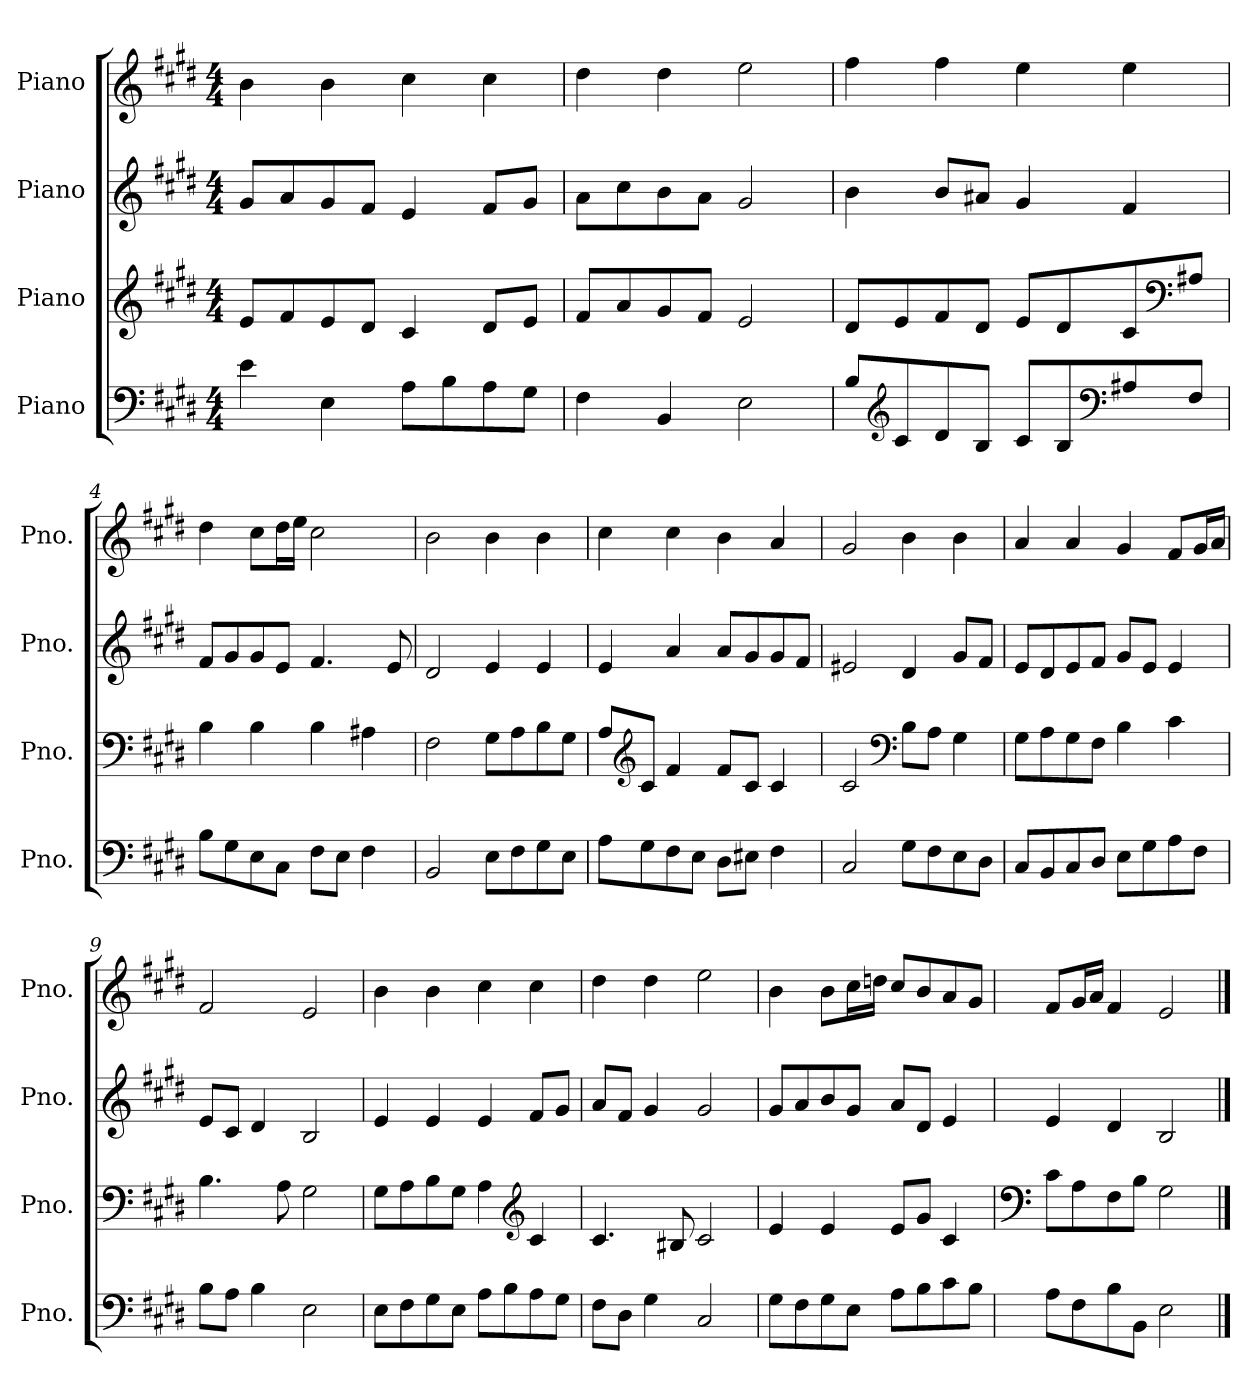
**kern	**kern	**kern	**kern
*part4	*part3	*part2	*part1
*staff4	*staff3	*staff2	*staff1
*I"Piano	*I"Piano	*I"Piano	*I"Piano
*I'Pno.	*I'Pno.	*I'Pno.	*I'Pno.
*clefF4	*clefG2	*clefG2	*clefG2
*k[f#c#g#d#]	*k[f#c#g#d#]	*k[f#c#g#d#]	*k[f#c#g#d#]
*M4/4	*M4/4	*M4/4	*M4/4
*MM96	*MM96	*MM96	*MM96
=1	=1	=1	=1
4e\	8e/L	8g#/L	4b\
.	8f#/	8a/	.
4E\	8e/	8g#/	4b\
.	8d#/J	8f#/J	.
8A\L	4c#/	4e/	4cc#\
8B\	.	.	.
8A\	8d#/L	8f#/L	4cc#\
8G#\J	8e/J	8g#/J	.
=2	=2	=2	=2
4F#\	8f#/L	8a\L	4dd#\
.	8a/	8cc#\	.
4BB/	8g#/	8b\	4dd#\
.	8f#/J	8a\J	.
2E\	2e/	2g#/	2ee\
=3	=3	=3	=3
8B/L	8d#/L	4b\	4ff#\
*clefG2	*	*	*
8c#/	8e/	.	.
8d#/	8f#/	8b/L	4ff#\
8B/J	8d#/J	8a#X/J	.
8c#/L	8e/L	4g#/	4ee\
8B/	8d#/	.	.
*clefF4	*	*	*
8A#X/	8c#/	4f#/	4ee\
*	*clefF4	*	*
8F#/J	8A#X/J	.	.
=4	=4	=4	=4
8B\L	4B\	8f#/L	4dd#\
8G#\	.	8g#/	.
8E\	4B\	8g#/	8cc#\L
8C#\J	.	8e/J	16dd#\L
.	.	.	16ee\JJ
8F#\L	4B\	4.f#/	2cc#\
8E\J	.	.	.
4F#\	4A#X\	.	.
.	.	8e/	.
!!LO:LB:g=z
=5	=5	=5	=5
2BB/	2F#\	2d#/	2b\
8E\L	8G#\L	4e/	4b\
8F#\	8A\	.	.
8G#\	8B\	4e/	4b\
8E\J	8G#\J	.	.
=6	=6	=6	=6
8A\L	8A/L	4e/	4cc#\
*	*clefG2	*	*
8G#\	8c#/J	.	.
8F#\	4f#/	4a/	4cc#\
8E\J	.	.	.
8D#\L	8f#/L	8a/L	4b\
8E#X\J	8c#/J	8g#/	.
4F#\	4c#/	8g#/	4a/
.	.	8f#/J	.
=7	=7	=7	=7
2C#/	2c#/	2e#X/	2g#/
*	*clefF4	*	*
8G#\L	8B\L	4d#/	4b\
8F#\	8A\J	.	.
8E\	4G#\	8g#/L	4b\
8D#\J	.	8f#/J	.
=8	=8	=8	=8
8C#/L	8G#\L	8e/L	4a/
8BB/	8A\	8d#/	.
8C#/	8G#\	8e/	4a/
8D#/J	8F#\J	8f#/J	.
8E\L	4B\	8g#/L	4g#/
8G#\	.	8e/J	.
8A\	4c#\	4e/	8f#/L
8F#\J	.	.	16g#/L
.	.	.	16a/JJ
=9	=9	=9	=9
8B\L	4.B\	8e/L	2f#/
8A\J	.	8c#/J	.
4B\	.	4d#/	.
.	8A\	.	.
2E\	2G#\	2B/	2e/
!!LO:LB:g=z
=10	=10	=10	=10
8E\L	8G#\L	4e/	4b\
8F#\	8A\	.	.
8G#\	8B\	4e/	4b\
8E\J	8G#\J	.	.
8A\L	4A\	4e/	4cc#\
8B\	.	.	.
*	*clefG2	*	*
8A\	4c#/	8f#/L	4cc#\
8G#\J	.	8g#/J	.
=11	=11	=11	=11
8F#\L	4.c#/	8a/L	4dd#\
8D#\J	.	8f#/J	.
4G#\	.	4g#/	4dd#\
.	8B#X/	.	.
2C#/	2c#/	2g#/	2ee\
=12	=12	=12	=12
8G#\L	4e/	8g#/L	4b\
8F#\	.	8a/	.
8G#\	4e/	8b/	8b\L
8E\J	.	8g#/J	16cc#\L
.	.	.	16ddn\JJ
8A\L	8e/L	8a/L	8cc#/L
8B\	8g#/J	8d#/J	8b/
8c#\	4c#/	4e/	8a/
8B\J	.	.	8g#/J
=13	=13	=13	=13
*	*clefF4	*	*
8A\L	8c#\L	4e/	8f#/L
8F#\	8A\	.	16g#/L
.	.	.	16a/JJ
8B\	8F#\	4d#/	4f#/
8BB\J	8B\J	.	.
2E\	2G#\	2B/	2e/
==	==	==	==
*-	*-	*-	*-
